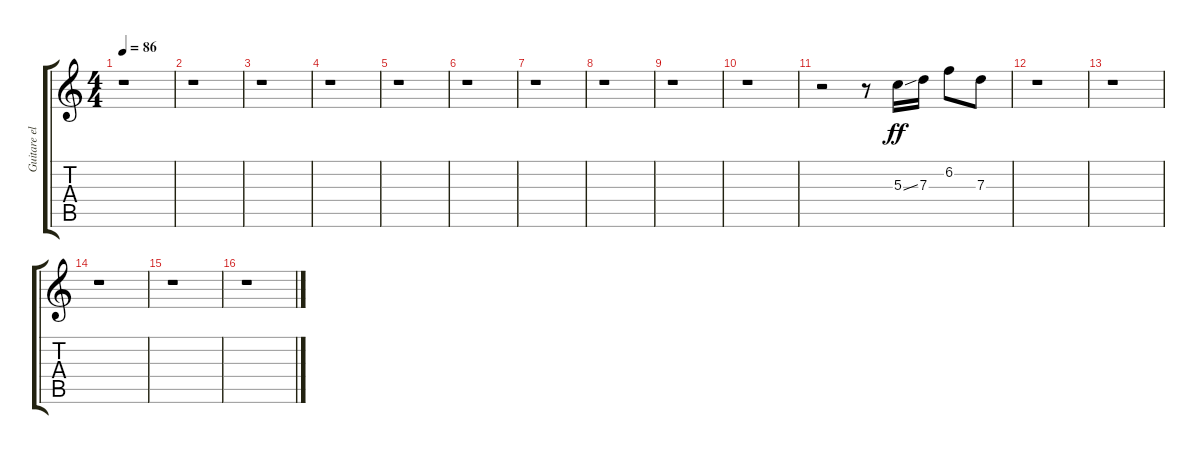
\track ("Guitare electrique 1" "Guitare el") {instrument electricguitarjazz}
\staff {score tabs}
\tuning (E4 B3 G3 D3 A2 E2) {hide}
\ts (4 4)
\tempo 86
\clef g2
\ks c
r.1{dy ff} |
r.1 |
r.1 |
r.1 |
r.1 |
r.1 |
r.1 |
r.1 |
r.1 |
r.1 |
r.2 r.8 5.3{ss}.16 7.3.16 6.2.8 7.3.8 |
r.1 |
r.1 |
r.1 |
r.1 |
r.1
